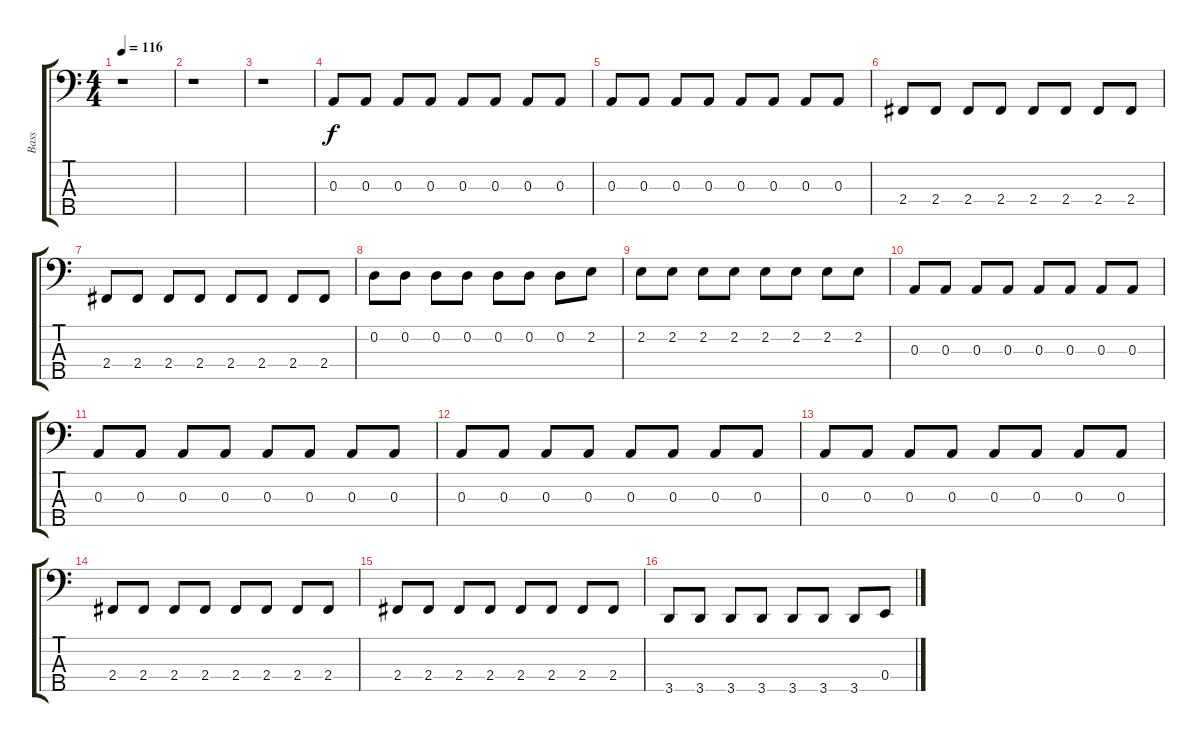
\track ("Bass" "Bass") {instrument electricbasspick}
\staff {score tabs}
\tuning (G2 D2 A1 E1 B0) {hide}
\ts (4 4)
\tempo 116
\clef f4
\ks c
r.1{dy f instrument electricbasspick} |
r.1 |
r.1 |
0.3.8 0.3.8 0.3.8 0.3.8 0.3.8 0.3.8 0.3.8 0.3.8 |
0.3.8 0.3.8 0.3.8 0.3.8 0.3.8 0.3.8 0.3.8 0.3.8 |
2.4.8 2.4.8 2.4.8 2.4.8 2.4.8 2.4.8 2.4.8 2.4.8 |
2.4.8 2.4.8 2.4.8 2.4.8 2.4.8 2.4.8 2.4.8 2.4.8 |
0.2.8 0.2.8 0.2.8 0.2.8 0.2.8 0.2.8 0.2.8 2.2.8 |
2.2.8 2.2.8 2.2.8 2.2.8 2.2.8 2.2.8 2.2.8 2.2.8 |
0.3.8 0.3.8 0.3.8 0.3.8 0.3.8 0.3.8 0.3.8 0.3.8 |
0.3.8 0.3.8 0.3.8 0.3.8 0.3.8 0.3.8 0.3.8 0.3.8 |
0.3.8 0.3.8 0.3.8 0.3.8 0.3.8 0.3.8 0.3.8 0.3.8 |
0.3.8 0.3.8 0.3.8 0.3.8 0.3.8 0.3.8 0.3.8 0.3.8 |
2.4.8 2.4.8 2.4.8 2.4.8 2.4.8 2.4.8 2.4.8 2.4.8 |
2.4.8 2.4.8 2.4.8 2.4.8 2.4.8 2.4.8 2.4.8 2.4.8 |
3.5.8 3.5.8 3.5.8 3.5.8 3.5.8 3.5.8 3.5.8 0.4.8
